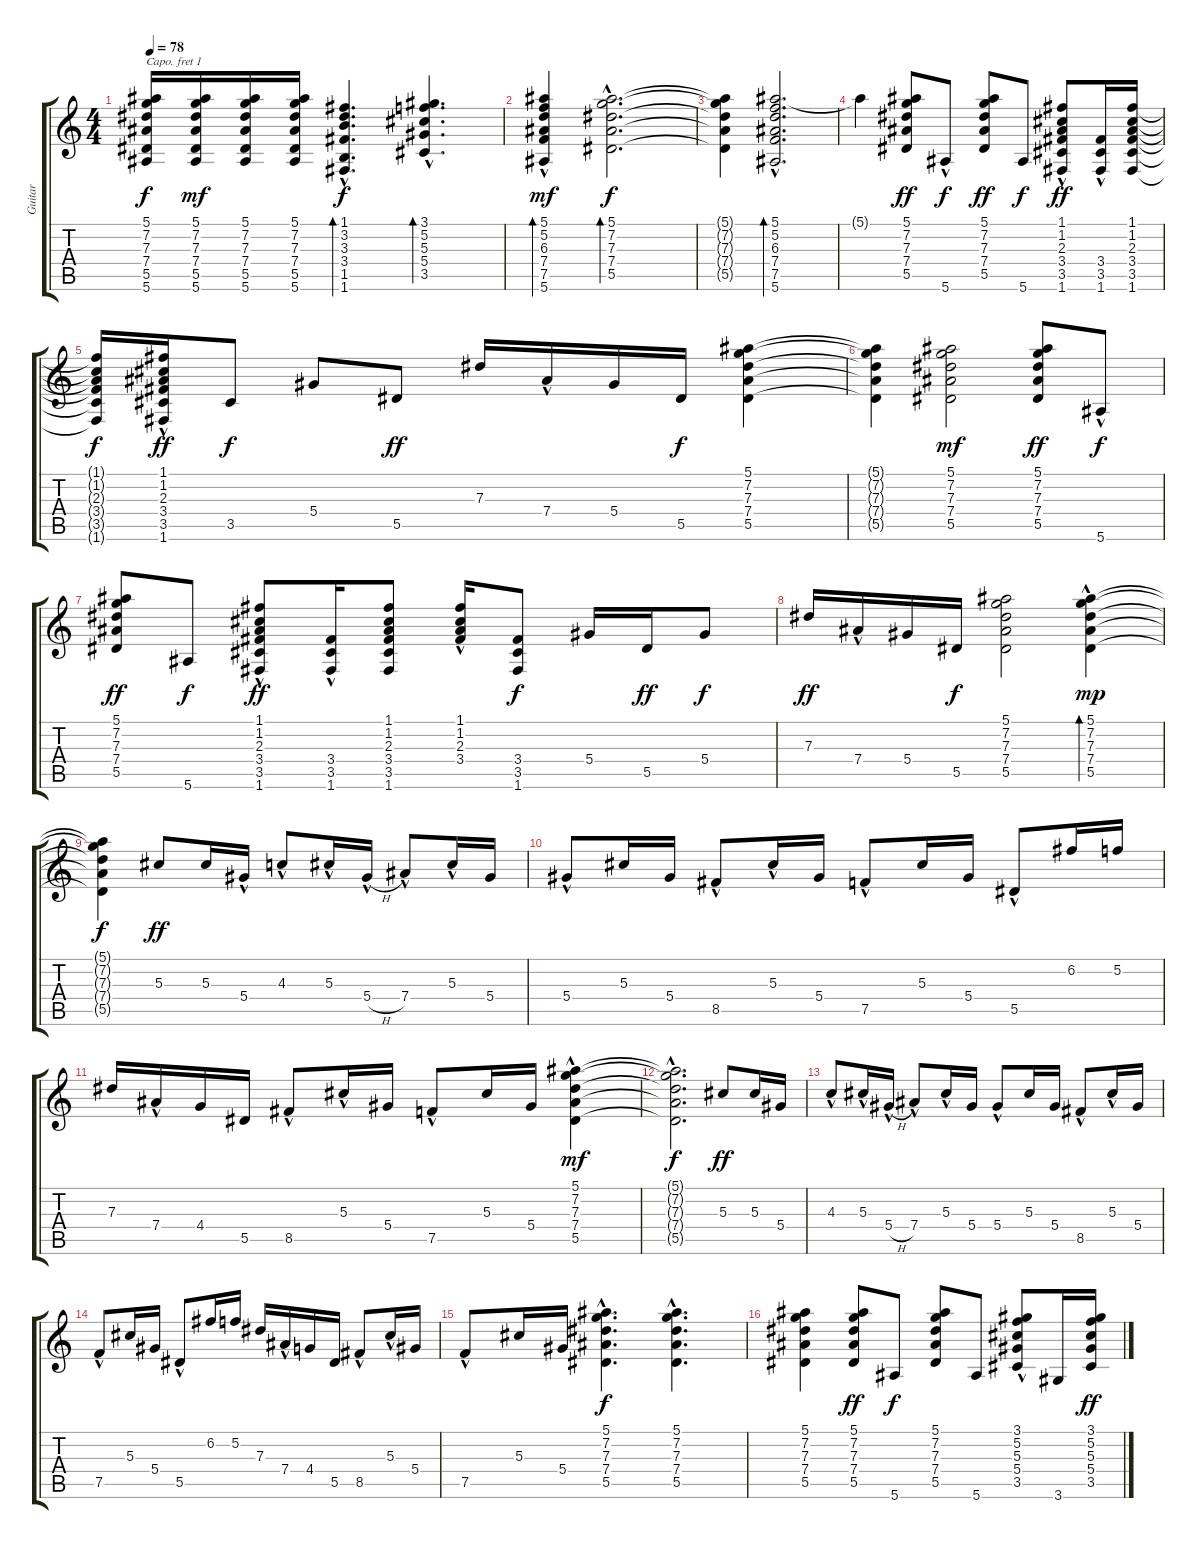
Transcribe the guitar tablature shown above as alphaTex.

\track ("Guitar" "Guitar") {instrument acousticguitarnylon}
\staff {score tabs}
\capo 1
\tuning (E4 B3 G3 D3 A2 E2) {hide}
\ts (4 4)
\tempo 78
\clef g2
\ks c
(5.1{t} 7.2{t} 7.3{t} 7.4{t} 5.5{t} 5.6{t}).16{dy f} (5.1 7.2 7.3 7.4 5.5 5.6).16{dy mf} (5.1 7.2 7.3 7.4 5.5 5.6).16 (5.1 7.2 7.3 7.4 5.5 5.6).16 (1.1{hac} 3.2{hac} 3.3{hac} 3.4{hac} 1.5{hac} 1.6{hac}).4{d bd 240 dy f} (3.1{hac} 5.2{hac} 5.3{hac} 5.4{hac} 3.5{hac}).4{d bd 240} |
(5.1 5.2{hac} 6.3 7.4 7.5 5.6).4{bd 240 dy mf} (5.1{hac} 7.2{hac} 7.3{hac} 7.4{hac} 5.5{hac}).2{d bd 240 dy f} |
(5.1{t} 7.2{t} 7.3{t} 7.4{t} 5.5{t}).4 (5.1{hac} 5.2{hac} 6.3{hac} 7.4{hac} 7.5{hac} 5.6{hac}).2{d bd 240} |
5.1{t}.4 (5.1 7.2 7.3 7.4 5.5).8{dy ff} 5.6{hac}.8{dy f} (5.1 7.2 7.3 7.4 5.5).8{dy ff} 5.6.8{dy f} (1.1 1.2{hac} 2.3{hac} 3.4{hac} 3.5 1.6).8{dy ff} (3.4 3.5 1.6{hac}).16 (1.1 1.2 2.3 3.4 3.5 1.6).16 |
(1.1{t} 1.2{t} 2.3{t} 3.4{t} 3.5{t} 1.6{t}).16{dy f} (1.1 1.2{hac} 2.3{hac} 3.4{hac} 3.5 1.6).16{dy ff} 3.5.8{dy f} 5.4.8 5.5.8{dy ff} 7.3.16 7.4{hac}.16 5.4.16 5.5.16{dy f} (5.1 7.2 7.3 7.4 5.5).4 |
(5.1{t} 7.2{t} 7.3{t} 7.4{t} 5.5{t}).4 (5.1 7.2 7.3 7.4 5.5).2{dy mf} (5.1 7.2 7.3 7.4 5.5).8{dy ff} 5.6{hac}.8{dy f} |
(5.1 7.2 7.3 7.4 5.5).8{dy ff} 5.6.8{dy f} (1.1 1.2{hac} 2.3{hac} 3.4{hac} 3.5 1.6).8{dy ff} (3.4 3.5 1.6{hac}).16 (1.1 1.2 2.3 3.4 3.5 1.6).8 (1.1 1.2{hac} 2.3{hac} 3.4{hac}).16 (3.4 3.5 1.6).8{dy f} 5.4.16 5.5.16{dy ff} 5.4.8{dy f} |
7.3.16{dy ff} 7.4{hac}.16 5.4.16 5.5.16{dy f} (5.1 7.2 7.3 7.4 5.5).2 (5.1 7.2 7.3 7.4{hac} 5.5).4{bd 240 dy mp} |
(5.1{t} 7.2{t} 7.3{t} 7.4{t} 5.5{t}).4{dy f} 5.3.8{dy ff} 5.3.16 5.4{hac}.16 4.3{hac}.8 5.3{hac}.16 5.4{h hac}.16 7.4{hac}.8 5.3{hac}.16 5.4.16 |
5.4{hac}.8 5.3.16 5.4.16 8.5{hac}.8 5.3{hac}.16 5.4.16 7.5{hac}.8 5.3.16 5.4.16 5.5{hac}.8 6.2.16 5.2.16 |
7.3.16 7.4{hac}.16 4.4.16 5.5.16 8.5{hac}.8 5.3{hac}.16 5.4.16 7.5{hac}.8 5.3.16 5.4.16 (5.1 7.2 7.3 7.4{hac} 5.5).4{dy mf} |
(5.1{hac t} 7.2{hac t} 7.3{hac t} 7.4{hac t} 5.5{hac t}).2{d dy f} 5.3.8{dy ff} 5.3.16 5.4.16 |
4.3{hac}.8 5.3{hac}.16 5.4{h hac}.16 7.4{hac}.8 5.3{hac}.16 5.4.16 5.4{hac}.8 5.3.16 5.4.16 8.5{hac}.8 5.3{hac}.16 5.4.16 |
7.5{hac}.8 5.3.16 5.4.16 5.5{hac}.8 6.2.16 5.2.16 7.3.16 7.4{hac}.16 4.4.16 5.5.16 8.5{hac}.8 5.3{hac}.16 5.4.16 |
7.5{hac}.8 5.3.16 5.4.16 (5.1{hac} 7.2{hac} 7.3{hac} 7.4{hac} 5.5{hac}).4{d dy f} (5.1{hac} 7.2{hac} 7.3{hac} 7.4{hac} 5.5{hac}).4{d} |
(5.1 7.2 7.3 7.4 5.5).4 (5.1 7.2 7.3 7.4 5.5).8{dy ff} 5.6.8{dy f} (5.1 7.2 7.3 7.4 5.5).8 5.6.8 (3.1 5.2{hac} 5.3{hac} 5.4{hac} 3.5{hac}).8 3.6.16 (3.1 5.2 5.3 5.4 3.5).16{dy ff}
